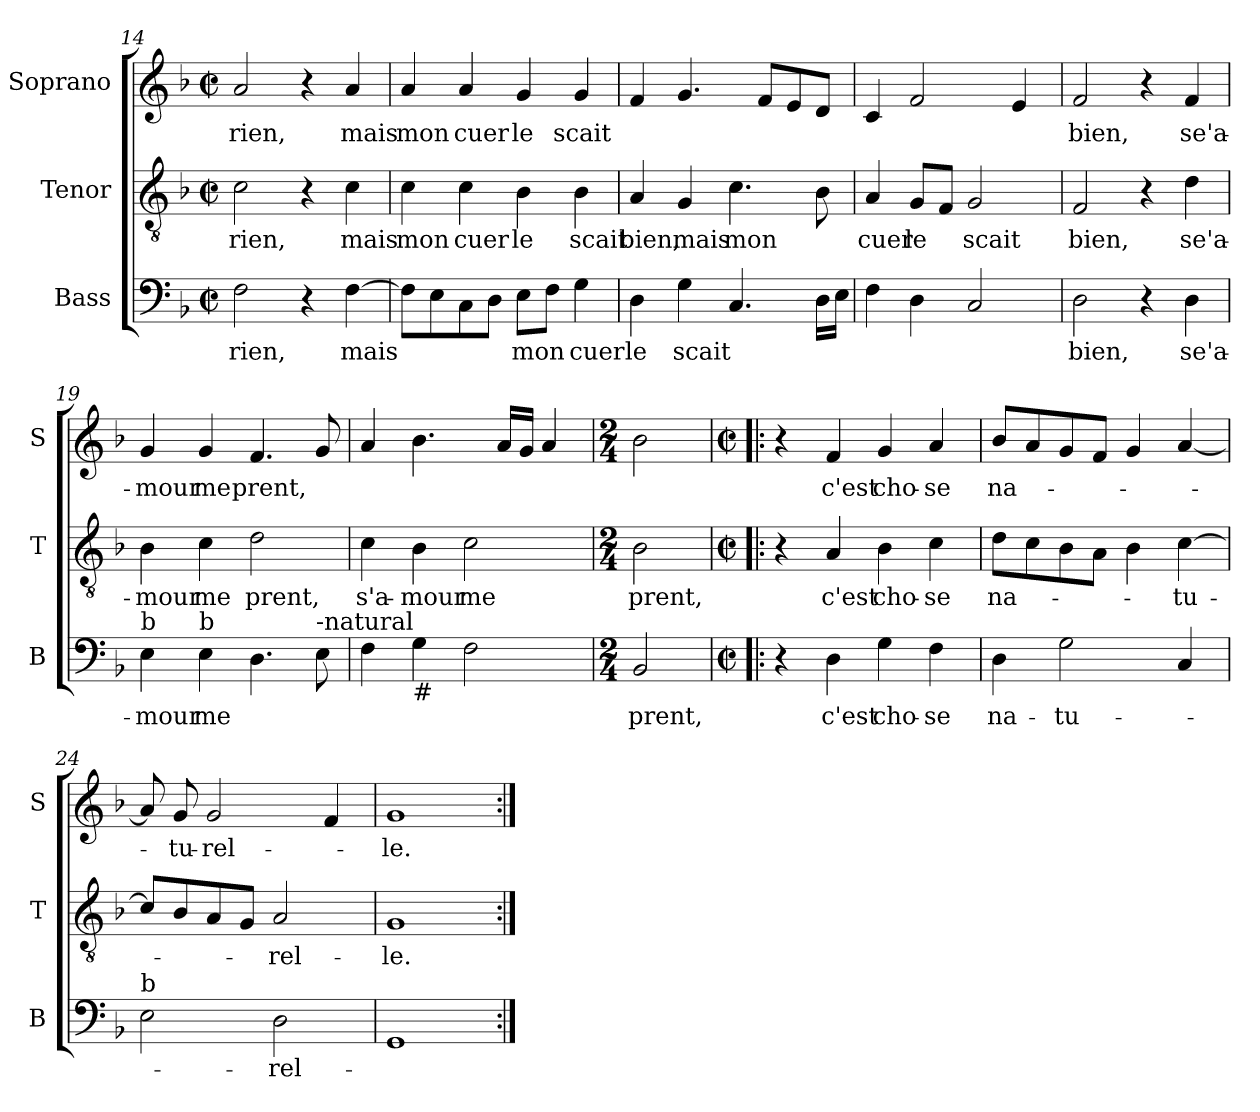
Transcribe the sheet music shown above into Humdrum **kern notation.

**kern	**text	**kern	**text	**kern	**text
*part3	*part3	*part2	*part2	*part1	*part1
*staff3	*staff3	*staff2	*staff2	*staff1	*staff1
*I"Bass	*	*I"Tenor	*	*I"Soprano	*
*I'B	*	*I'T	*	*I'S	*
*clefF4	*	*clefGv2	*	*clefG2	*
*k[b-]	*	*k[b-]	*	*k[b-]	*
*F:	*	*F:	*	*F:	*
*M2/2	*	*M2/2	*	*M2/2	*
*met(c|)	*	*met(c|)	*	*met(c|)	*
=14	=14	=14	=14	=14	=14
!	!LO:LY:b	!	!LO:LY:b	!	!LO:LY:b
2F\	rien,	2c\	rien,	2a/	rien,
4r	.	4r	.	4r	.
!	!LO:LY:b	!	!LO:LY:b	!	!LO:LY:b
[4F\	mais	4c\	mais	4a/	mais
=15	=15	=15	=15	=15	=15
!	!	!	!LO:LY:b	!	!LO:LY:b
8F\L]	.	4c\	mon	4a/	mon
8E\	.	.	.	.	.
!	!	!	!LO:LY:b	!	!LO:LY:b
8C\	.	4c\	cuer	4a/	cuer
8D\J	.	.	.	.	.
!	!LO:LY:b	!	!LO:LY:b	!	!LO:LY:b
8E\L	mon	4B-\	le	4g/	le
8F\J	.	.	.	.	.
!	!LO:LY:b	!	!LO:LY:b	!	!LO:LY:b
4G\	cuer	4B-\	scait	4g/	scait
!!LO:PB:g=z
=16	=16	=16	=16	=16	=16
!	!LO:LY:b	!	!LO:LY:b	!	!
4D\	le	4A/	bien,	4f/	.
!	!LO:LY:b	!	!LO:LY:b	!	!
4G\	scait	4G/	mais	4.g/	.
!	!	!	!LO:LY:b	!	!
4.C/	.	4.c\	mon	.	.
.	.	.	.	8f/L	.
.	.	.	.	8e/	.
16D\LL	.	8B-\	.	8d/J	.
16E\JJ	.	.	.	.	.
=17	=17	=17	=17	=17	=17
!	!	!	!LO:LY:b	!	!
4F\	.	4A/	cuer	4c/	.
!	!	!	!LO:LY:b	!	!
4D\	.	8G/L	le	2f/	.
.	.	8F/J	.	.	.
!	!	!	!LO:LY:b	!	!
2C/	.	2G/	scait	.	.
.	.	.	.	4e/	.
=18	=18	=18	=18	=18	=18
!	!LO:LY:b	!	!LO:LY:b	!	!LO:LY:b
2D\	bien,	2F/	bien,	2f/	bien,
4r	.	4r	.	4r	.
!	!LO:LY:b	!	!LO:LY:b	!	!LO:LY:b
4D\	se'a-	4d\	se'a-	4f/	se'a-
=19	=19	=19	=19	=19	=19
!LO:TX:a:t=b	!	!	!	!	!
!	!LO:LY:b	!	!LO:LY:b	!	!LO:LY:b
4E\	-mour	4B-\	-mour	4g/	-mour
!LO:TX:a:t=b	!	!	!	!	!
!	!LO:LY:b	!	!LO:LY:b	!	!LO:LY:b
4E\	me	4c\	me	4g/	me
!	!	!	!LO:LY:b	!	!LO:LY:b
4.D\	.	2d\	prent,	4.f/	prent,
!LO:TX:a:t=-natural	!	!	!	!	!
8E\	.	.	.	8g/	.
=20	=20	=20	=20	=20	=20
!	!	!	!LO:LY:b	!	!
4F\	.	4c\	s'a-	4a/	.
!LO:TX:b:t=#	!	!	!	!	!
!	!	!	!LO:LY:b	!	!
4G\	.	4B-\	-mour	4.b-\	.
!	!	!	!LO:LY:b	!	!
2F\	.	2c\	me	.	.
.	.	.	.	16a/LL	.
.	.	.	.	16g/JJ	.
.	.	.	.	4a/	.
!!LO:LB:g=z
=21	=21	=21	=21	=21	=21
*M2/4	*	*M2/4	*	*M2/4	*
!	!LO:LY:b	!	!LO:LY:b	!	!
2BB-/	prent,	2B-\	prent,	2b-\	.
=22!|:	=22!|:	=22!|:	=22!|:	=22!|:	=22!|:
*M2/2	*	*M2/2	*	*M2/2	*
*met(c|)	*	*met(c|)	*	*met(c|)	*
4r	.	4r	.	4r	.
!	!LO:LY:b	!	!LO:LY:b	!	!LO:LY:b
4D\	c'est	4A/	c'est	4f/	c'est
!	!LO:LY:b	!	!LO:LY:b	!	!LO:LY:b
4G\	cho-	4B-\	cho-	4g/	cho-
!	!LO:LY:b	!	!LO:LY:b	!	!LO:LY:b
4F\	-se	4c\	-se	4a/	-se
=23	=23	=23	=23	=23	=23
!	!LO:LY:b	!	!LO:LY:b	!	!LO:LY:b
4D\	na-	8d\L	na-	8b-/L	na-
.	.	8c\	.	8a/	.
!	!LO:LY:b	!	!	!	!
2G\	-tu-	8B-\	.	8g/	.
.	.	8A\J	.	8f/J	.
.	.	4B-\	.	4g/	.
!	!	!	!LO:LY:b	!	!
4C/	.	[4c\	-tu-	[4a/	.
=24	=24	=24	=24	=24	=24
!LO:TX:a:t=b	!	!	!	!	!
2E\	.	8c/L]	.	8a/]	.
!	!	!	!	!	!LO:LY:b
.	.	8B-/	.	8g/	-tu-
!	!	!	!	!	!LO:LY:b
.	.	8A/	.	2g/	-rel-
.	.	8G/J	.	.	.
!	!LO:LY:b	!	!LO:LY:b	!	!
2D\	-rel-	2A/	-rel-	.	.
.	.	.	.	4f/	.
=25	=25	=25	=25	=25	=25
!	!	!	!LO:LY:b	!	!LO:LY:b
1GG	.	1G	-le.	1g	-le.
=:|!	=:|!	=:|!	=:|!	=:|!	=:|!
*-	*-	*-	*-	*-	*-
